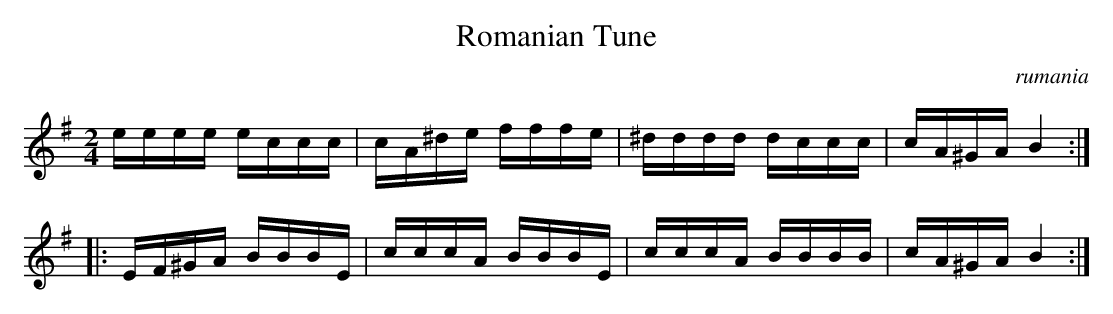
X:1
T:Romanian Tune
O:rumania
M:2/4
L:1/16
K:Ador
eeee eccc|cA^de fffe|^dddd dccc|cA^GA B4:|
|:EF^GA BBBE|cccA BBBE|cccA BBBB|cA^GA B4:|
